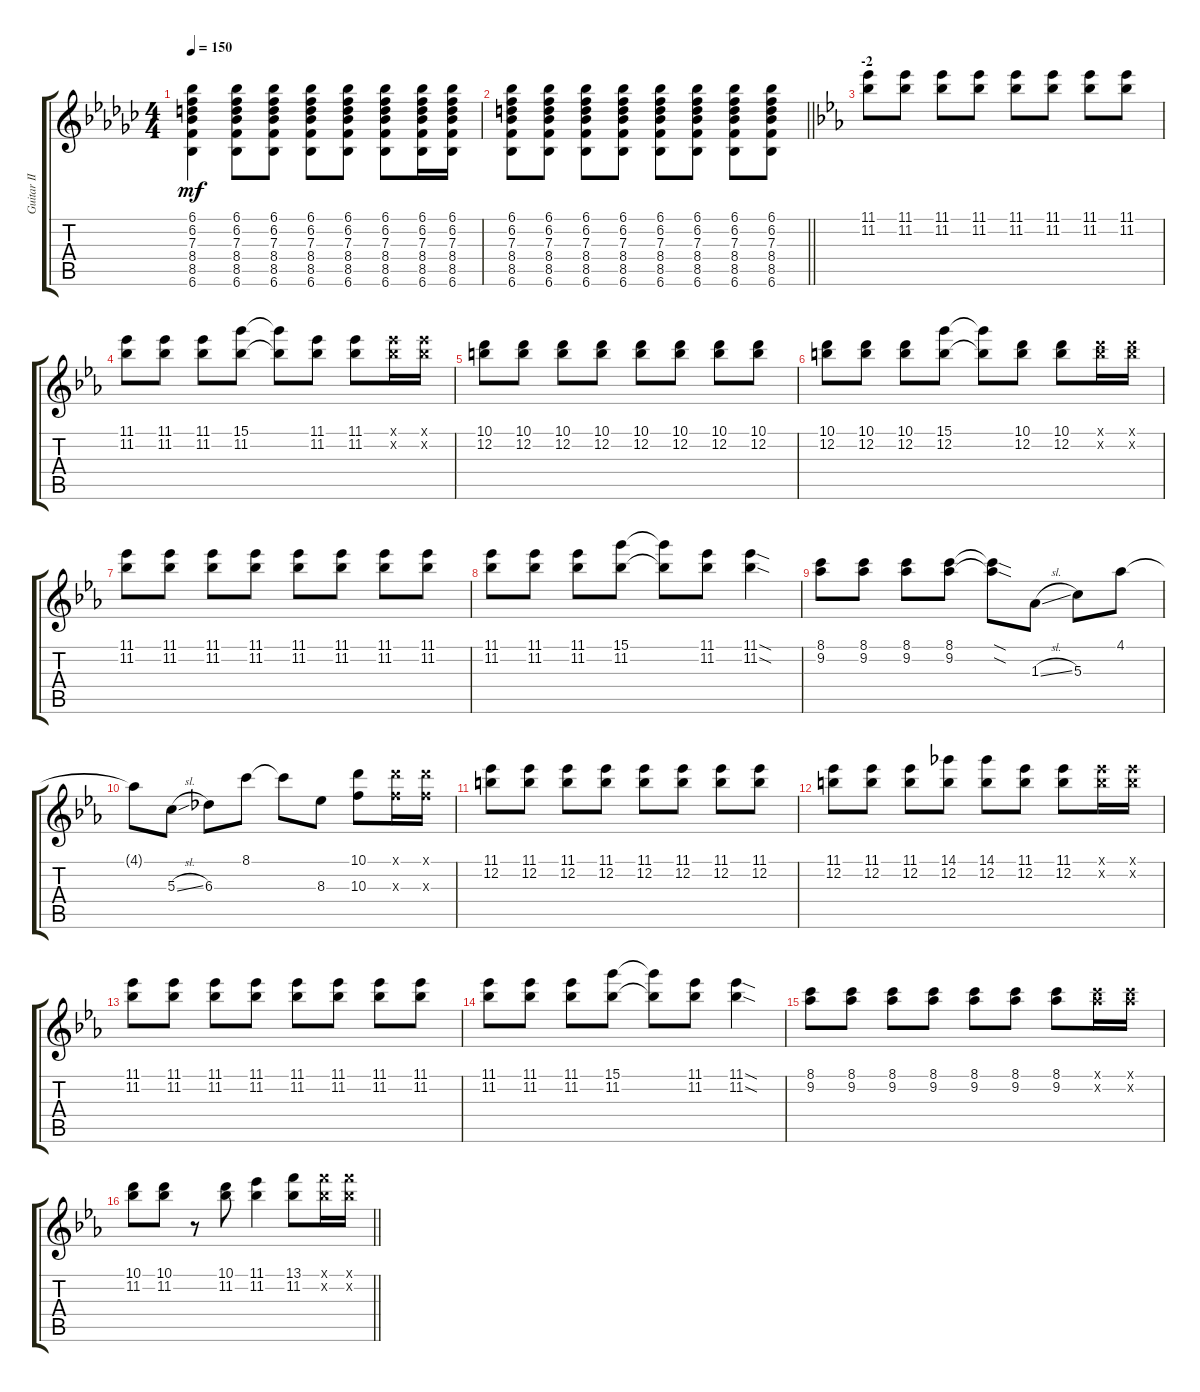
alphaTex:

\track ("Guitar II" "Guitar II") {instrument distortionguitar}
\staff {score tabs}
\tuning (E4 B3 G3 D3 A2 E2) {hide}
\ts (4 4)
\tempo 150
\clef g2
\ks ebminor
(6.1 6.2 7.3 8.4 8.5 6.6).4{dy mf} (6.1 6.2 7.3 8.4 8.5 6.6).8 (6.1 6.2 7.3 8.4 8.5 6.6).8 (6.1 6.2 7.3 8.4 8.5 6.6).8 (6.1 6.2 7.3 8.4 8.5 6.6).8 (6.1 6.2 7.3 8.4 8.5 6.6).8 (6.1 6.2 7.3 8.4 8.5 6.6).16 (6.1 6.2 7.3 8.4 8.5 6.6).16 |
\barLineRight lightlight
(6.1 6.2 7.3 8.4 8.5 6.6).8 (6.1 6.2 7.3 8.4 8.5 6.6).8 (6.1 6.2 7.3 8.4 8.5 6.6).8 (6.1 6.2 7.3 8.4 8.5 6.6).8 (6.1 6.2 7.3 8.4 8.5 6.6).8 (6.1 6.2 7.3 8.4 8.5 6.6).8 (6.1 6.2 7.3 8.4 8.5 6.6).8 (6.1 6.2 7.3 8.4 8.5 6.6).8 |
\section ("" "-2")
\ks eb
(11.1 11.2).8 (11.1 11.2).8 (11.1 11.2).8 (11.1 11.2).8 (11.1 11.2).8 (11.1 11.2).8 (11.1 11.2).8 (11.1 11.2).8 |
(11.1 11.2).8 (11.1 11.2).8 (11.1 11.2).8 (15.1 11.2).8 (15.1{t} 11.2{t}).8 (11.1 11.2).8 (11.1 11.2).8 (11.1{x} 11.2{x}).16 (11.1{x} 11.2{x}).16 |
(10.1 12.2).8 (10.1 12.2).8 (10.1 12.2).8 (10.1 12.2).8 (10.1 12.2).8 (10.1 12.2).8 (10.1 12.2).8 (10.1 12.2).8 |
(10.1 12.2).8 (10.1 12.2).8 (10.1 12.2).8 (15.1 12.2).8 (15.1{t} 12.2{t}).8 (10.1 12.2).8 (10.1 12.2).8 (10.1{x} 12.2{x}).16 (10.1{x} 12.2{x}).16 |
(11.1 11.2).8 (11.1 11.2).8 (11.1 11.2).8 (11.1 11.2).8 (11.1 11.2).8 (11.1 11.2).8 (11.1 11.2).8 (11.1 11.2).8 |
(11.1 11.2).8 (11.1 11.2).8 (11.1 11.2).8 (15.1 11.2).8 (15.1{t} 11.2{t}).8 (11.1 11.2).8 (11.1{sod} 11.2{sod}).4 |
(8.1 9.2).8 (8.1 9.2).8 (8.1 9.2).8 (8.1 9.2).8 (8.1{sod t} 9.2{sod t}).8 1.3{sl}.8 5.3.8 4.1.8 |
4.1{t}.8 5.3{sl}.8 6.3.8 8.1.8 8.1{t}.8 8.3.8 (10.1 10.3).8 (10.1{x} 10.3{x}).16 (10.1{x} 10.3{x}).16 |
(11.1 12.2).8 (11.1 12.2).8 (11.1 12.2).8 (11.1 12.2).8 (11.1 12.2).8 (11.1 12.2).8 (11.1 12.2).8 (11.1 12.2).8 |
(11.1 12.2).8 (11.1 12.2).8 (11.1 12.2).8 (14.1 12.2).8 (14.1 12.2).8 (11.1 12.2).8 (11.1 12.2).8 (11.1{x} 12.2{x}).16 (11.1{x} 12.2{x}).16 |
(11.1 11.2).8 (11.1 11.2).8 (11.1 11.2).8 (11.1 11.2).8 (11.1 11.2).8 (11.1 11.2).8 (11.1 11.2).8 (11.1 11.2).8 |
(11.1 11.2).8 (11.1 11.2).8 (11.1 11.2).8 (15.1 11.2).8 (15.1{t} 11.2{t}).8 (11.1 11.2).8 (11.1{sod} 11.2{sod}).4 |
(8.1 9.2).8 (8.1 9.2).8 (8.1 9.2).8 (8.1 9.2).8 (8.1 9.2).8 (8.1 9.2).8 (8.1 9.2).8 (8.1{x} 9.2{x}).16 (8.1{x} 9.2{x}).16 |
\barLineRight lightlight
(10.1 11.2).8 (10.1 11.2).8 r.8 (10.1 11.2).8 (11.1 11.2).4 (13.1 11.2).8 (13.1{x} 11.2{x}).16 (13.1{x} 11.2{x}).16
